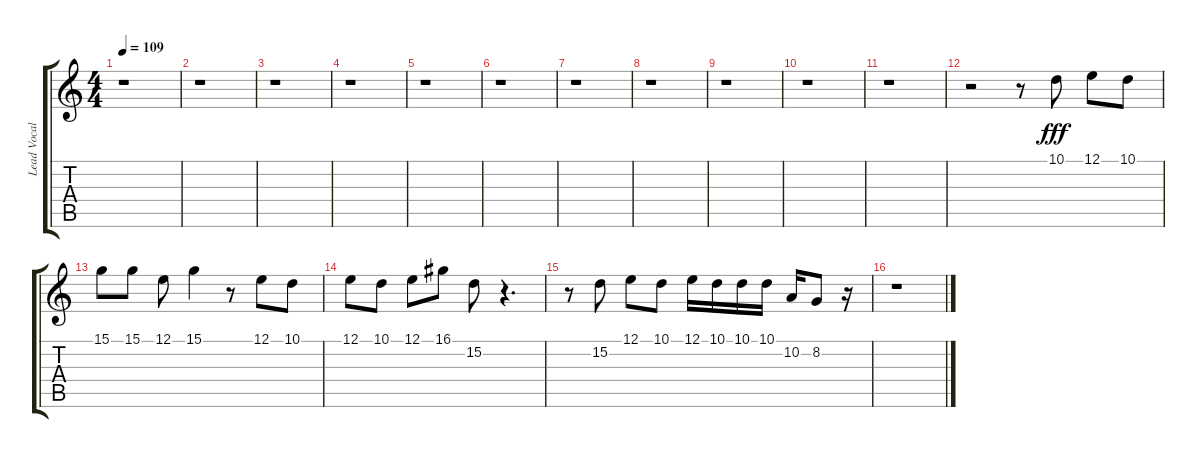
\track ("Lead Vocals*" "Lead Vocal") {instrument brasssection}
\staff {score tabs}
\tuning (E4 B3 G3 D3 A2 E2) {hide}
\ts (4 4)
\tempo 109
\clef g2
\ks c
r.1{dy fff instrument brasssection} |
r.1 |
r.1 |
r.1 |
r.1 |
r.1 |
r.1 |
r.1 |
r.1 |
r.1 |
r.1 |
r.2 r.8 10.1.8 12.1.8 10.1.8 |
15.1.8 15.1.8 12.1.8 15.1.4 r.8 12.1.8 10.1.8 |
12.1.8 10.1.8 12.1.8 16.1.8 15.2.8 r.4{d} |
r.8 15.2.8 12.1.8 10.1.8 12.1.16 10.1.16 10.1.16 10.1.16 10.2.16 8.2.8 r.16 |
r.1
